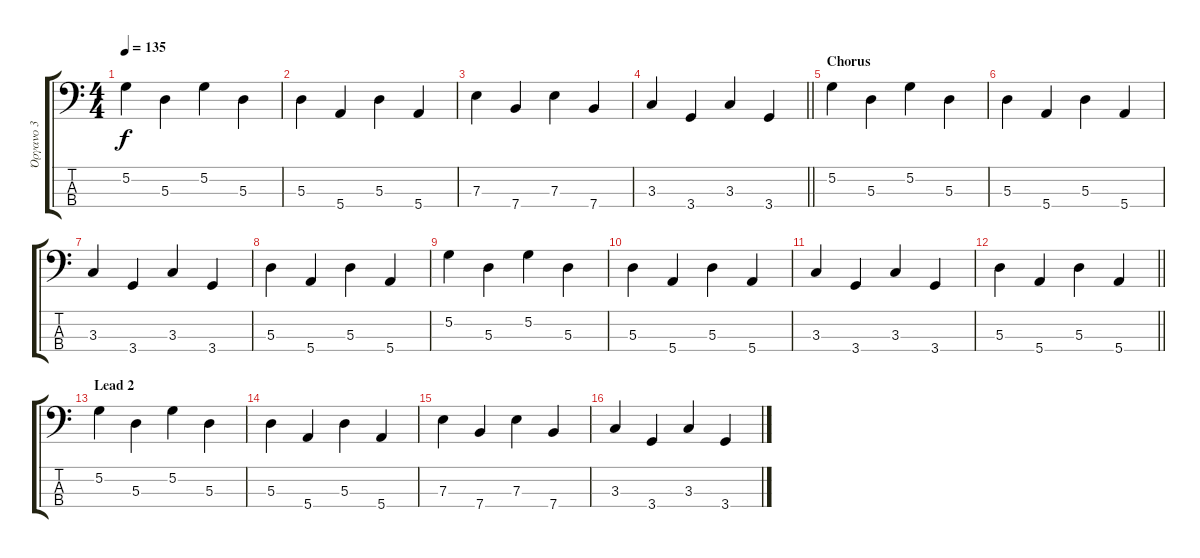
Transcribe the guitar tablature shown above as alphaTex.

\track ("Όργανο 3" "Όργανο 3") {instrument electricbassfinger}
\staff {score tabs}
\tuning (G2 D2 A1 E1) {hide}
\ts (4 4)
\tempo 135
\clef f4
\ks c
5.2.4{dy f} 5.3.4 5.2.4 5.3.4 |
5.3.4 5.4.4 5.3.4 5.4.4 |
7.3.4 7.4.4 7.3.4 7.4.4 |
\barLineRight lightlight
3.3.4 3.4.4 3.3.4 3.4.4 |
\section ("" "Chorus")
5.2.4 5.3.4 5.2.4 5.3.4 |
5.3.4 5.4.4 5.3.4 5.4.4 |
3.3.4 3.4.4 3.3.4 3.4.4 |
5.3.4 5.4.4 5.3.4 5.4.4 |
5.2.4 5.3.4 5.2.4 5.3.4 |
5.3.4 5.4.4 5.3.4 5.4.4 |
3.3.4 3.4.4 3.3.4 3.4.4 |
\barLineRight lightlight
5.3.4 5.4.4 5.3.4 5.4.4 |
\section ("" "Lead 2")
5.2.4 5.3.4 5.2.4 5.3.4 |
5.3.4 5.4.4 5.3.4 5.4.4 |
7.3.4 7.4.4 7.3.4 7.4.4 |
3.3.4 3.4.4 3.3.4 3.4.4
